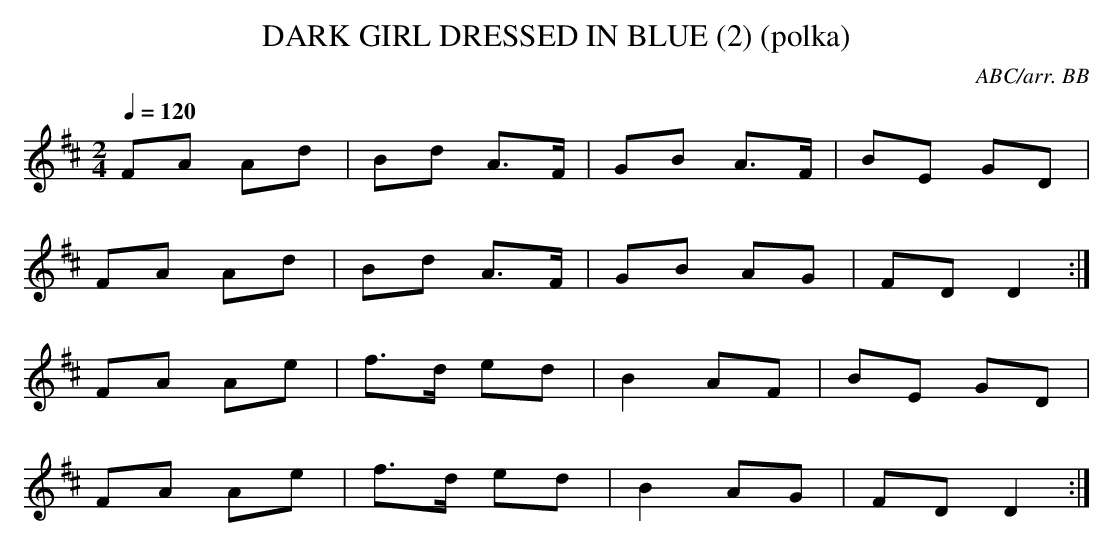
X:1
T:DARK GIRL DRESSED IN BLUE (2) (polka)
C:ABC/arr. BB
Q:1/4=120
M:2/4
L:1/8
K:D
FA Ad|Bd A>F|GB A>F|BE GD|
FA Ad|Bd A>F|GB AG|FD D2:|
FA Ae| f>d ed|B2 AF|BE GD|
FA Ae| f>d ed|B2 AG|FD D2:|
